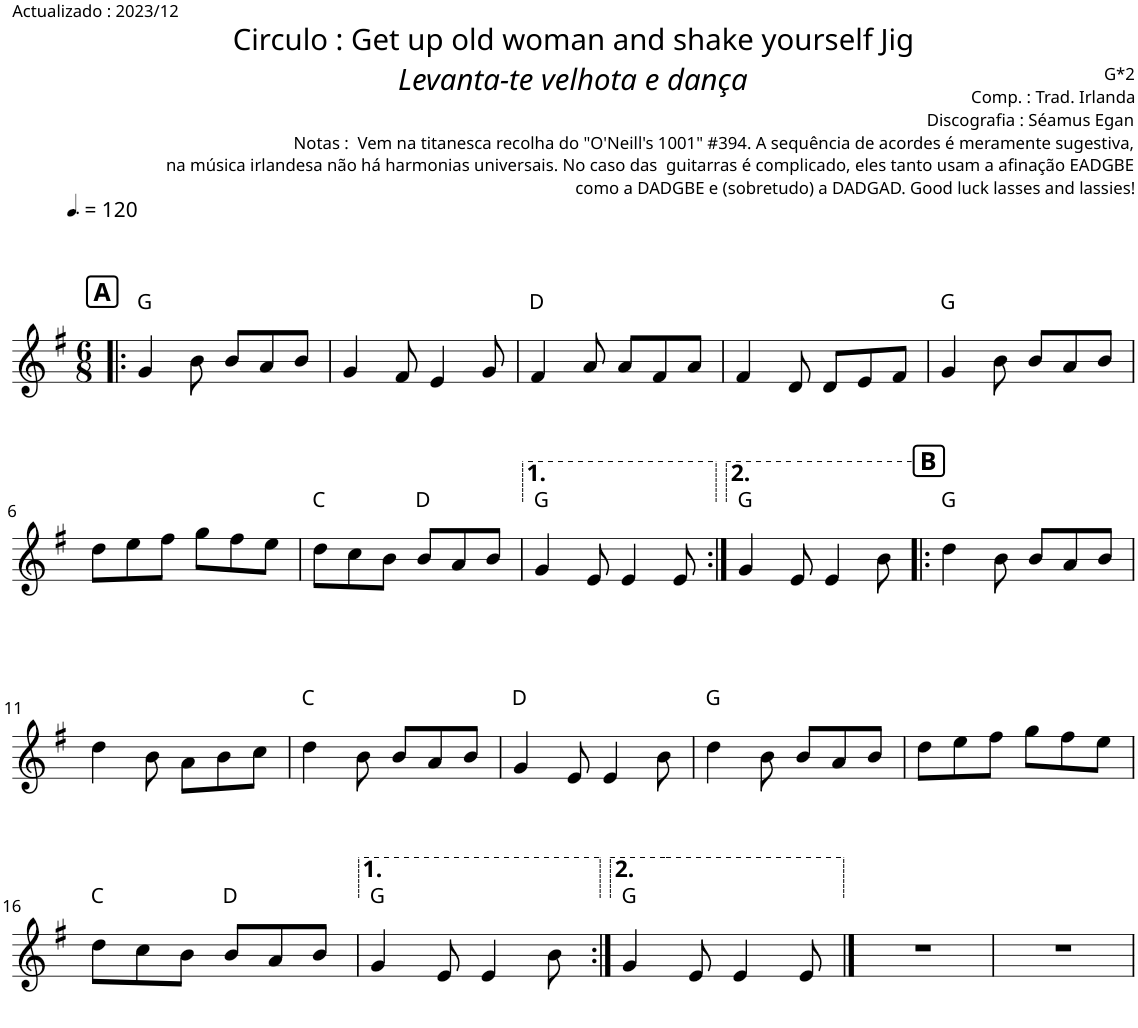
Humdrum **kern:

**kern	**harte
*part1	*part1
*staff1	*
*I"Piano	*
*I'Pno.	*
*clefG2	*
*k[f#]	*
*M6/8	*
*MM180	*
!!LO:REH:place=s1:a:B:cj:fs=12:t=A
=1!|:	=1!|:
4g/	G:maj
8b\	.
8b/L	.
8a/	.
8b/J	.
=2	=2
4g/	.
8f#/	.
4e/	.
8g/	.
=3	=3
4f#/	D:maj
8a/	.
8a/L	.
8f#/	.
8a/J	.
=4	=4
4f#/	.
8d/	.
8d/L	.
8e/	.
8f#/J	.
=5	=5
4g/	G:maj
8b\	.
8b/L	.
8a/	.
8b/J	.
!!LO:LB:g=z
=6	=6
8dd\L	.
8ee\	.
8ff#\J	.
8gg\L	.
8ff#\	.
8ee\J	.
=7	=7
8dd\L	C:maj
8cc\	.
8b\J	.
8b/L	D:maj
8a/	.
8b/J	.
=8	=8
4g/	G:maj
8e/	.
4e/	.
8e/	.
=9:|!	=9:|!
4g/	G:maj
8e/	.
4e/	.
8b\	.
!!LO:REH:place=s1:a:B:cj:fs=12:t=B
=10!|:	=10!|:
4dd\	G:maj
8b\	.
8b/L	.
8a/	.
8b/J	.
!!LO:LB:g=z
=11	=11
4dd\	.
8b\	.
8a\L	.
8b\	.
8cc\J	.
=12	=12
4dd\	C:maj
8b\	.
8b/L	.
8a/	.
8b/J	.
=13	=13
4g/	D:maj
8e/	.
4e/	.
8b\	.
=14	=14
4dd\	G:maj
8b\	.
8b/L	.
8a/	.
8b/J	.
=15	=15
8dd\L	.
8ee\	.
8ff#\J	.
8gg\L	.
8ff#\	.
8ee\J	.
!!LO:LB:g=z
=16	=16
8dd\L	C:maj
8cc\	.
8b\J	.
8b/L	D:maj
8a/	.
8b/J	.
=17	=17
4g/	G:maj
8e/	.
4e/	.
8b\	.
=18:|!	=18:|!
4g/	G:maj
8e/	.
4e/	.
8e/	.
==19	==19
2.r	.
=20	=20
2.r	.
=	=
*-	*-
